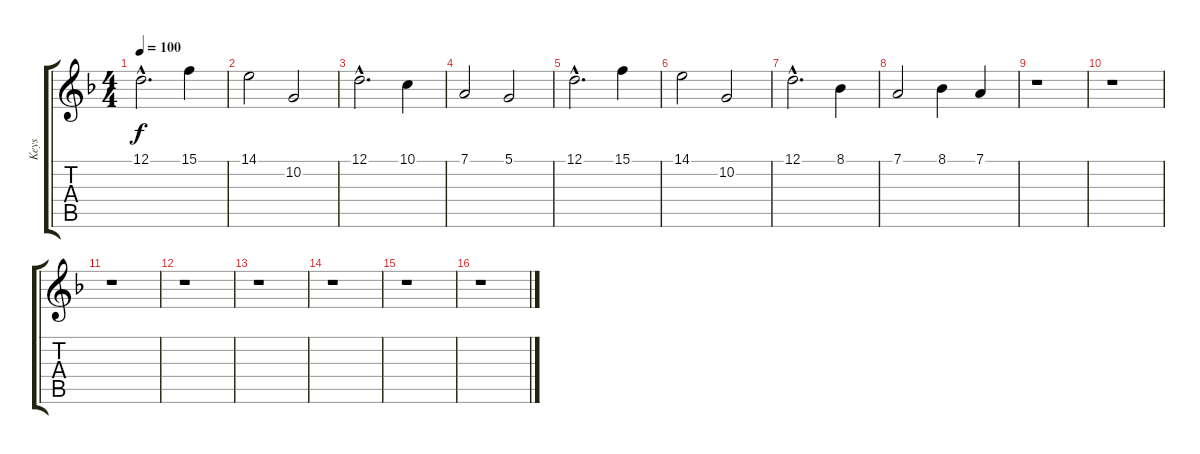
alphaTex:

\track ("Keys" "Keys") {instrument pad2warm}
\staff {score tabs}
\tuning (D4 A3 F3 C3 G2 D2) {hide}
\ts (4 4)
\tempo 100
\clef g2
\ks dminor
12.1{hac}.2{d dy f volume 7} 15.1.4 |
14.1.2 10.2.2 |
12.1{hac}.2{d} 10.1.4 |
7.1.2 5.1.2 |
12.1{hac}.2{d} 15.1.4 |
14.1.2 10.2.2 |
12.1{hac}.2{d} 8.1.4 |
7.1.2 8.1.4 7.1.4 |
r.1 |
r.1 |
r.1 |
r.1 |
r.1 |
r.1 |
r.1 |
r.1
